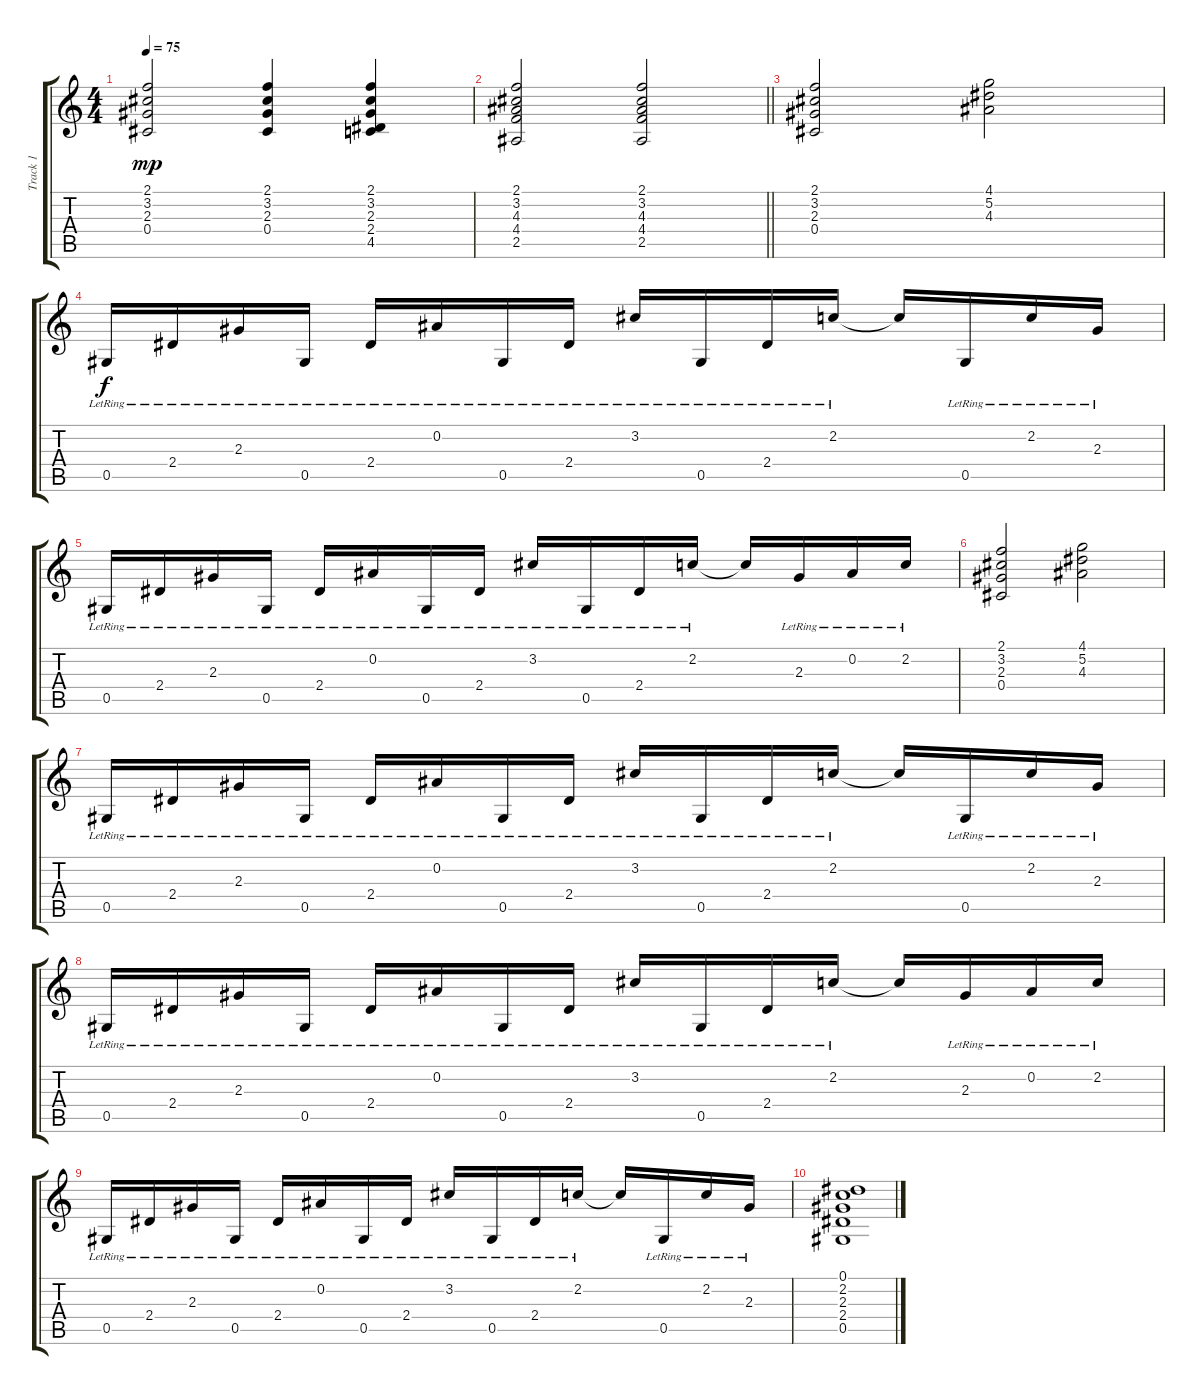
\track ("Track 1" "Track 1") {instrument electricguitarclean}
\staff {score tabs}
\tuning (Eb4 Bb3 Gb3 Db3 Ab2 Eb2) {hide}
\ts (4 4)
\tempo 75
\clef g2
\ks c
(2.1 3.2 2.3 0.4).2{dy mp} (2.1 3.2 2.3 0.4).4 (2.1 3.2 2.3 2.4 4.5).4 |
\barLineRight lightlight
(2.1 3.2 4.3 4.4 2.5).2 (2.1 3.2 4.3 4.4 2.5).2 |
(2.1 3.2 2.3 0.4).2 (4.1 5.2 4.3).2 |
0.5{lr}.16{dy f} 2.4{lr}.16 2.3{lr}.16 0.5{lr}.16 2.4{lr}.16 0.2{lr}.16 0.5{lr}.16 2.4{lr}.16 3.2{lr}.16 0.5{lr}.16 2.4{lr}.16 2.2{lr}.16 2.2{t}.16 0.5{lr}.16 2.2{lr}.16 2.3{lr}.16 |
0.5{lr}.16 2.4{lr}.16 2.3{lr}.16 0.5{lr}.16 2.4{lr}.16 0.2{lr}.16 0.5{lr}.16 2.4{lr}.16 3.2{lr}.16 0.5{lr}.16 2.4{lr}.16 2.2{lr}.16 2.2{t}.16 2.3{lr}.16 0.2{lr}.16 2.2{lr}.16 |
(2.1 3.2 2.3 0.4).2 (4.1 5.2 4.3).2 |
0.5{lr}.16 2.4{lr}.16 2.3{lr}.16 0.5{lr}.16 2.4{lr}.16 0.2{lr}.16 0.5{lr}.16 2.4{lr}.16 3.2{lr}.16 0.5{lr}.16 2.4{lr}.16 2.2{lr}.16 2.2{t}.16 0.5{lr}.16 2.2{lr}.16 2.3{lr}.16 |
0.5{lr}.16 2.4{lr}.16 2.3{lr}.16 0.5{lr}.16 2.4{lr}.16 0.2{lr}.16 0.5{lr}.16 2.4{lr}.16 3.2{lr}.16 0.5{lr}.16 2.4{lr}.16 2.2{lr}.16 2.2{t}.16 2.3{lr}.16 0.2{lr}.16 2.2{lr}.16 |
0.5{lr}.16 2.4{lr}.16 2.3{lr}.16 0.5{lr}.16 2.4{lr}.16 0.2{lr}.16 0.5{lr}.16 2.4{lr}.16 3.2{lr}.16 0.5{lr}.16 2.4{lr}.16 2.2{lr}.16 2.2{t}.16 0.5{lr}.16 2.2{lr}.16 2.3{lr}.16 |
(0.1 2.2 2.3 2.4 0.5).1
